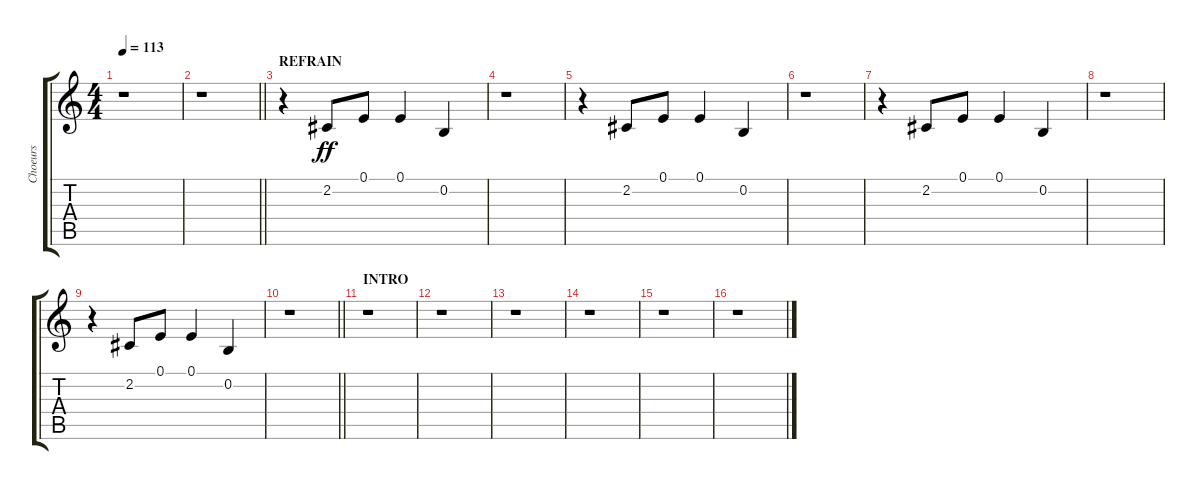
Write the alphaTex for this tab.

\track ("Choeurs" "Choeurs") {instrument choiraahs}
\staff {score tabs}
\tuning (E4 B3 G3 D3 A2 E2) {hide}
\ts (4 4)
\tempo 113
\clef g2
\ks c
r.1{dy ff} |
\barLineRight lightlight
r.1 |
\section ("" "REFRAIN")
r.4 2.2.8 0.1.8 0.1.4 0.2.4 |
r.1 |
r.4 2.2.8 0.1.8 0.1.4 0.2.4 |
r.1 |
r.4 2.2.8 0.1.8 0.1.4 0.2.4 |
r.1 |
r.4 2.2.8 0.1.8 0.1.4 0.2.4 |
\barLineRight lightlight
r.1 |
\section ("" "INTRO")
r.1 |
r.1 |
r.1 |
r.1 |
r.1 |
r.1
